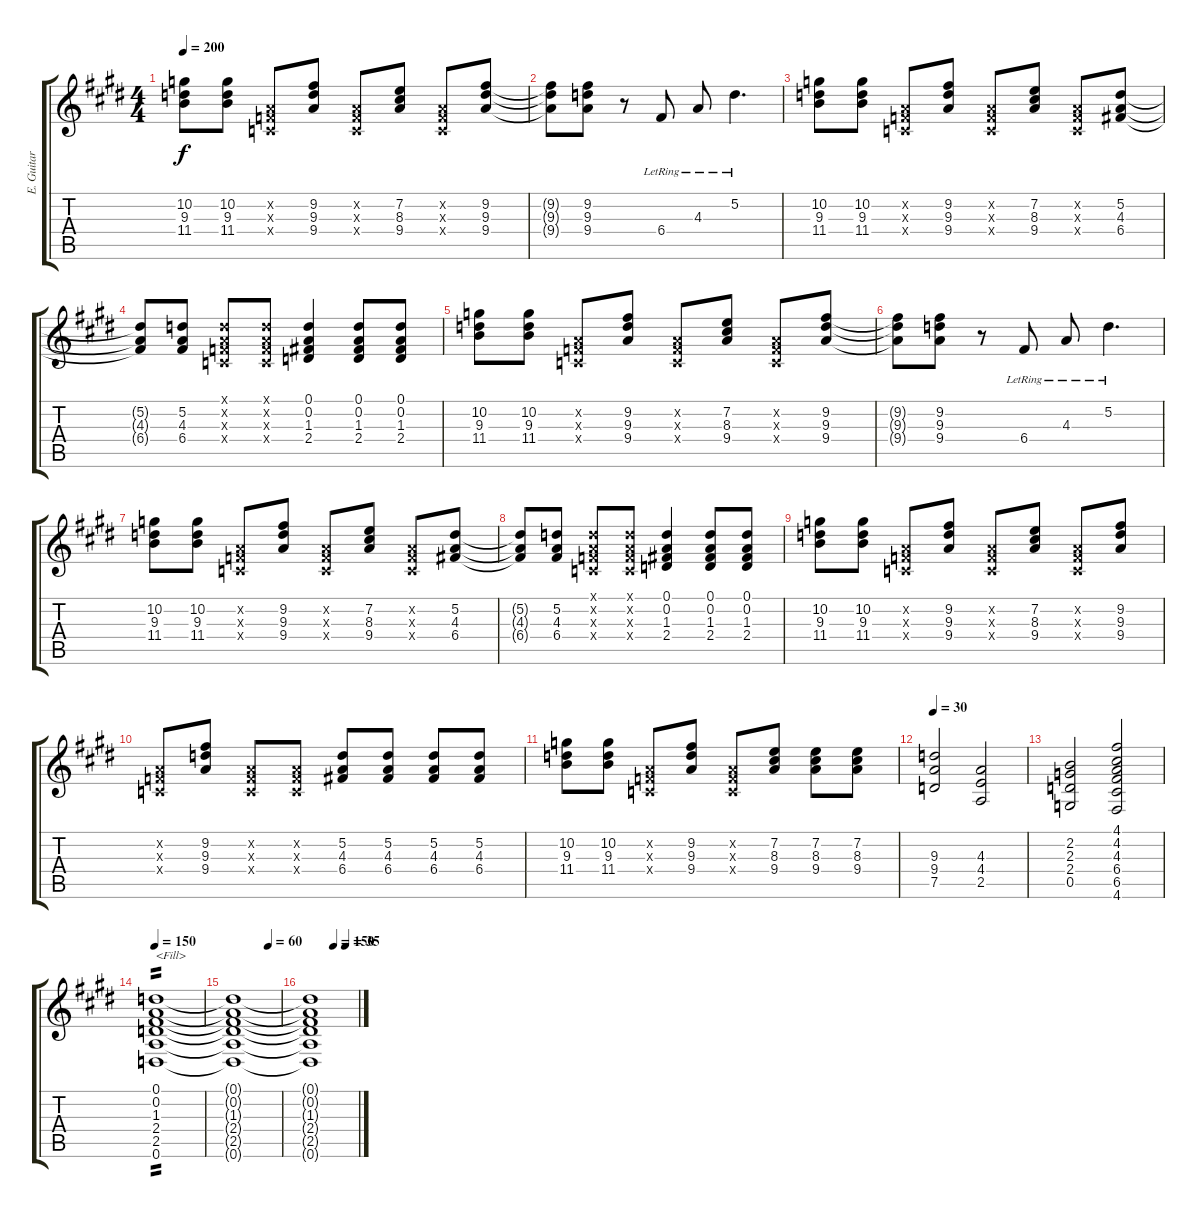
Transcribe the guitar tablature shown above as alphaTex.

\track ("E. Guitar I" "E. Guitar ") {instrument overdrivenguitar}
\staff {score tabs}
\tuning (D4 A3 F3 C3 G2 D2) {hide}
\ts (4 4)
\tempo 200
\clef g2
\ks e
(10.2 9.3 11.4).8{dy f} (10.2 9.3 11.4).8 (0.2{x} 0.3{x} 0.4{x}).8 (9.2 9.3 9.4).8 (0.2{x} 0.3{x} 0.4{x}).8 (7.2 8.3 9.4).8 (0.2{x} 0.3{x} 0.4{x}).8 (9.2 9.3 9.4).8 |
(9.2{t} 9.3{t} 9.4{t}).8 (9.2 9.3 9.4).8 r.8 6.4{lr}.8 4.3{lr}.8 5.2{lr}.4{d} |
(10.2 9.3 11.4).8 (10.2 9.3 11.4).8 (0.2{x} 0.3{x} 0.4{x}).8 (9.2 9.3 9.4).8 (0.2{x} 0.3{x} 0.4{x}).8 (7.2 8.3 9.4).8 (0.2{x} 0.3{x} 0.4{x}).8 (5.2 4.3 6.4).8 |
(5.2{t} 4.3{t} 6.4{t}).8 (5.2 4.3 6.4).8 (0.1{x} 0.2{x} 0.3{x} 0.4{x}).8 (0.1{x} 0.2{x} 0.3{x} 0.4{x}).8 (0.1 0.2 1.3 2.4).4 (0.1 0.2 1.3 2.4).8 (0.1 0.2 1.3 2.4).8 |
(10.2 9.3 11.4).8 (10.2 9.3 11.4).8 (0.2{x} 0.3{x} 0.4{x}).8 (9.2 9.3 9.4).8 (0.2{x} 0.3{x} 0.4{x}).8 (7.2 8.3 9.4).8 (0.2{x} 0.3{x} 0.4{x}).8 (9.2 9.3 9.4).8 |
(9.2{t} 9.3{t} 9.4{t}).8 (9.2 9.3 9.4).8 r.8 6.4{lr}.8 4.3{lr}.8 5.2{lr}.4{d} |
(10.2 9.3 11.4).8 (10.2 9.3 11.4).8 (0.2{x} 0.3{x} 0.4{x}).8 (9.2 9.3 9.4).8 (0.2{x} 0.3{x} 0.4{x}).8 (7.2 8.3 9.4).8 (0.2{x} 0.3{x} 0.4{x}).8 (5.2 4.3 6.4).8 |
(5.2{t} 4.3{t} 6.4{t}).8 (5.2 4.3 6.4).8 (0.1{x} 0.2{x} 0.3{x} 0.4{x}).8 (0.1{x} 0.2{x} 0.3{x} 0.4{x}).8 (0.1 0.2 1.3 2.4).4 (0.1 0.2 1.3 2.4).8 (0.1 0.2 1.3 2.4).8 |
(10.2 9.3 11.4).8 (10.2 9.3 11.4).8 (0.2{x} 0.3{x} 0.4{x}).8 (9.2 9.3 9.4).8 (0.2{x} 0.3{x} 0.4{x}).8 (7.2 8.3 9.4).8 (0.2{x} 0.3{x} 0.4{x}).8 (9.2 9.3 9.4).8 |
(0.2{x} 0.3{x} 0.4{x}).8 (9.2 9.3 9.4).8 (0.2{x} 0.3{x} 0.4{x}).8 (0.2{x} 0.3{x} 0.4{x}).8 (5.2 4.3 6.4).8 (5.2 4.3 6.4).8 (5.2 4.3 6.4).8 (5.2 4.3 6.4).8 |
(10.2 9.3 11.4).8 (10.2 9.3 11.4).8 (0.2{x} 0.3{x} 0.4{x}).8 (9.2 9.3 9.4).8 (0.2{x} 0.3{x} 0.4{x}).8 (7.2 8.3 9.4).8 (7.2 8.3 9.4).8 (7.2 8.3 9.4).8 |
\tempo 30
(9.3 9.4 7.5).2 (4.3 4.4 2.5).2 |
(2.2 2.3 2.4 0.5).2 (4.1 4.2 4.3 6.4 6.5 4.6).2 |
\tempo 150
(0.1 0.2 1.3 2.4 2.5 0.6).1{txt "<Fill>" tp 2} |
\tempo (60 0.75)
(0.1{t} 0.2{t} 1.3{t} 2.4{t} 2.5{t} 0.6{t}).1 |
\tempo (150 0.5)
\tempo (35 0.75)
(0.1{t} 0.2{t} 1.3{t} 2.4{t} 2.5{t} 0.6{t}).1
